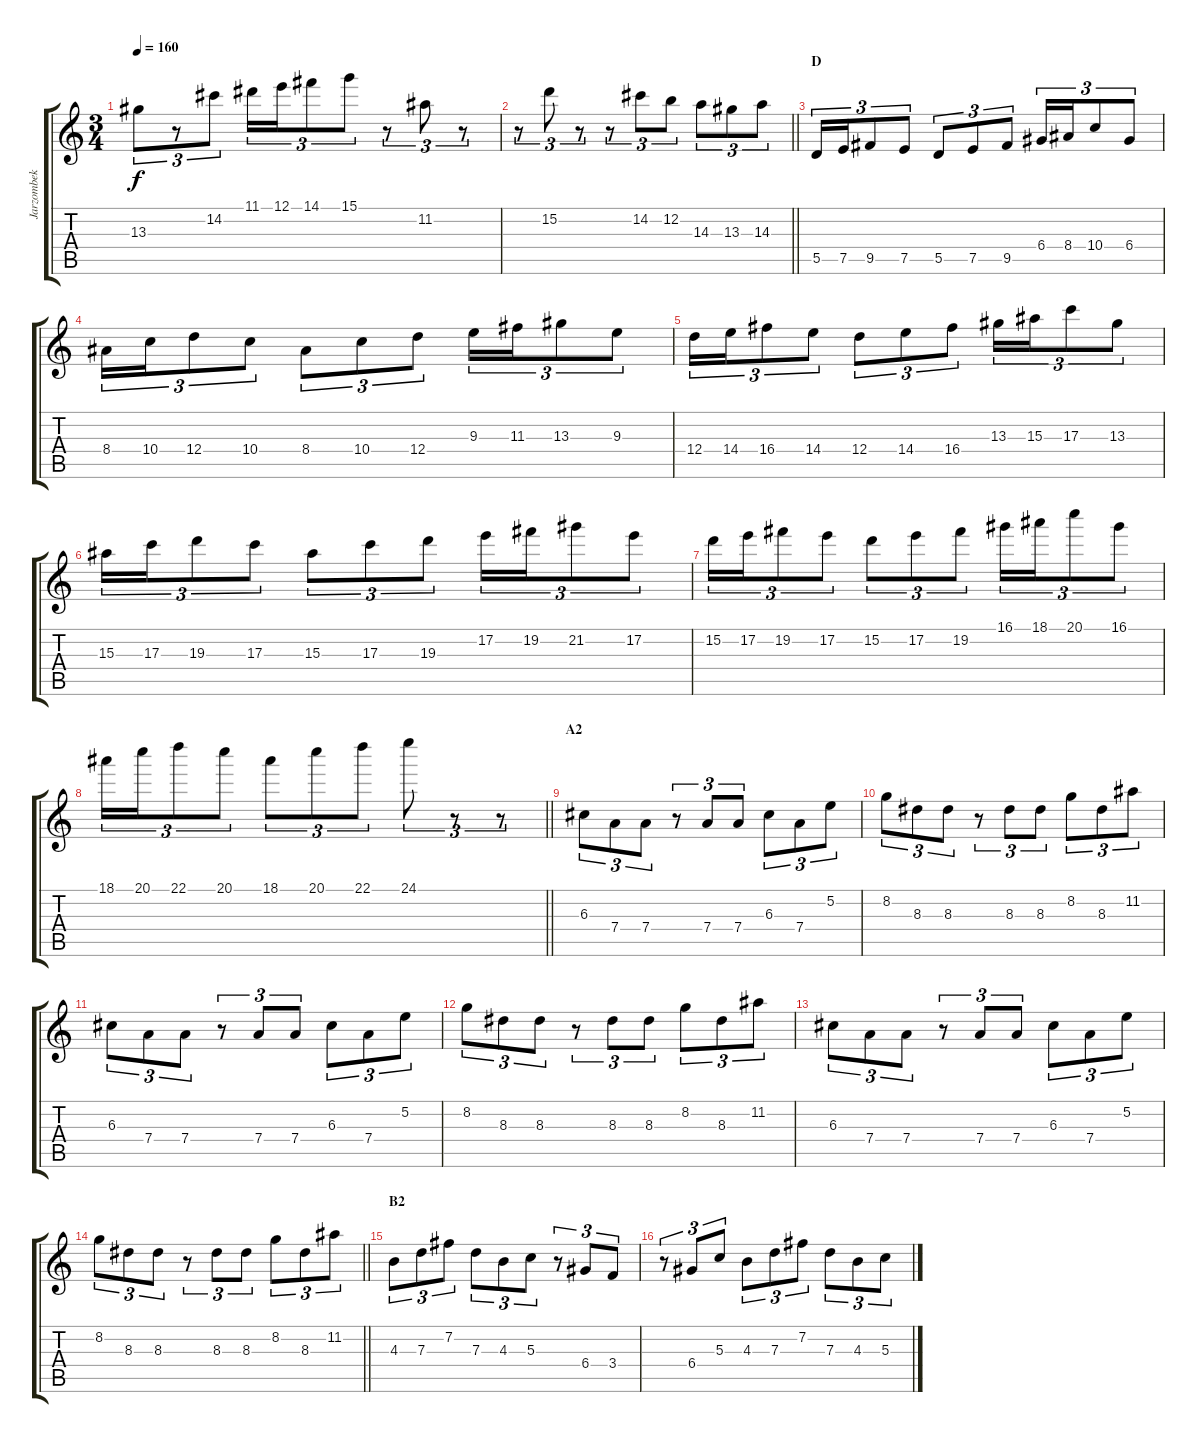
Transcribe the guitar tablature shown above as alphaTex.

\track ("Jarzombek - Lead Guitar R" "Jarzombek ") {instrument overdrivenguitar}
\staff {score tabs}
\tuning (E4 B3 G3 D3 A2 E2) {hide}
\ts (3 4)
\tempo 160
\clef g2
\ks c
13.3.8{tu (3 2) dy f} r.8{tu (3 2)} 14.2.8{tu (3 2)} 11.1.16{tu (3 2)} 12.1.16{tu (3 2)} 14.1.8{tu (3 2)} 15.1.8{tu (3 2)} r.8{tu (3 2)} 11.2.8{tu (3 2)} r.8{tu (3 2)} |
\barLineRight lightlight
r.8{tu (3 2)} 15.2.8{tu (3 2)} r.8{tu (3 2)} r.8{tu (3 2)} 14.2.8{tu (3 2)} 12.2.8{tu (3 2)} 14.3.8{tu (3 2)} 13.3.8{tu (3 2)} 14.3.8{tu (3 2)} |
\section ("" "D")
5.5.16{tu (3 2)} 7.5.16{tu (3 2)} 9.5.8{tu (3 2)} 7.5.8{tu (3 2)} 5.5.8{tu (3 2)} 7.5.8{tu (3 2)} 9.5.8{tu (3 2)} 6.4.16{tu (3 2)} 8.4.16{tu (3 2)} 10.4.8{tu (3 2)} 6.4.8{tu (3 2)} |
8.4.16{tu (3 2)} 10.4.16{tu (3 2)} 12.4.8{tu (3 2)} 10.4.8{tu (3 2)} 8.4.8{tu (3 2)} 10.4.8{tu (3 2)} 12.4.8{tu (3 2)} 9.3.16{tu (3 2)} 11.3.16{tu (3 2)} 13.3.8{tu (3 2)} 9.3.8{tu (3 2)} |
12.4.16{tu (3 2)} 14.4.16{tu (3 2)} 16.4.8{tu (3 2)} 14.4.8{tu (3 2)} 12.4.8{tu (3 2)} 14.4.8{tu (3 2)} 16.4.8{tu (3 2)} 13.3.16{tu (3 2)} 15.3.16{tu (3 2)} 17.3.8{tu (3 2)} 13.3.8{tu (3 2)} |
15.3.16{tu (3 2)} 17.3.16{tu (3 2)} 19.3.8{tu (3 2)} 17.3.8{tu (3 2)} 15.3.8{tu (3 2)} 17.3.8{tu (3 2)} 19.3.8{tu (3 2)} 17.2.16{tu (3 2)} 19.2.16{tu (3 2)} 21.2.8{tu (3 2)} 17.2.8{tu (3 2)} |
15.2.16{tu (3 2)} 17.2.16{tu (3 2)} 19.2.8{tu (3 2)} 17.2.8{tu (3 2)} 15.2.8{tu (3 2)} 17.2.8{tu (3 2)} 19.2.8{tu (3 2)} 16.1.16{tu (3 2)} 18.1.16{tu (3 2)} 20.1.8{tu (3 2)} 16.1.8{tu (3 2)} |
\barLineRight lightlight
18.1.16{tu (3 2)} 20.1.16{tu (3 2)} 22.1.8{tu (3 2)} 20.1.8{tu (3 2)} 18.1.8{tu (3 2)} 20.1.8{tu (3 2)} 22.1.8{tu (3 2)} 24.1.8{tu (3 2)} r.8{tu (3 2)} r.8{tu (3 2)} |
\section ("" "A2")
6.3.8{tu (3 2) instrument distortionguitar} 7.4.8{tu (3 2)} 7.4.8{tu (3 2)} r.8{tu (3 2)} 7.4.8{tu (3 2)} 7.4.8{tu (3 2)} 6.3.8{tu (3 2)} 7.4.8{tu (3 2)} 5.2.8{tu (3 2)} |
8.2.8{tu (3 2)} 8.3.8{tu (3 2)} 8.3.8{tu (3 2)} r.8{tu (3 2)} 8.3.8{tu (3 2)} 8.3.8{tu (3 2)} 8.2.8{tu (3 2)} 8.3.8{tu (3 2)} 11.2.8{tu (3 2)} |
6.3.8{tu (3 2)} 7.4.8{tu (3 2)} 7.4.8{tu (3 2)} r.8{tu (3 2)} 7.4.8{tu (3 2)} 7.4.8{tu (3 2)} 6.3.8{tu (3 2)} 7.4.8{tu (3 2)} 5.2.8{tu (3 2)} |
8.2.8{tu (3 2)} 8.3.8{tu (3 2)} 8.3.8{tu (3 2)} r.8{tu (3 2)} 8.3.8{tu (3 2)} 8.3.8{tu (3 2)} 8.2.8{tu (3 2)} 8.3.8{tu (3 2)} 11.2.8{tu (3 2)} |
6.3.8{tu (3 2)} 7.4.8{tu (3 2)} 7.4.8{tu (3 2)} r.8{tu (3 2)} 7.4.8{tu (3 2)} 7.4.8{tu (3 2)} 6.3.8{tu (3 2)} 7.4.8{tu (3 2)} 5.2.8{tu (3 2)} |
\barLineRight lightlight
8.2.8{tu (3 2)} 8.3.8{tu (3 2)} 8.3.8{tu (3 2)} r.8{tu (3 2)} 8.3.8{tu (3 2)} 8.3.8{tu (3 2)} 8.2.8{tu (3 2)} 8.3.8{tu (3 2)} 11.2.8{tu (3 2)} |
\section ("" "B2")
4.3.8{tu (3 2)} 7.3.8{tu (3 2)} 7.2.8{tu (3 2)} 7.3.8{tu (3 2)} 4.3.8{tu (3 2)} 5.3.8{tu (3 2)} r.8{tu (3 2)} 6.4.8{tu (3 2)} 3.4.8{tu (3 2)} |
r.8{tu (3 2)} 6.4.8{tu (3 2)} 5.3.8{tu (3 2)} 4.3.8{tu (3 2)} 7.3.8{tu (3 2)} 7.2.8{tu (3 2)} 7.3.8{tu (3 2)} 4.3.8{tu (3 2)} 5.3.8{tu (3 2)}
